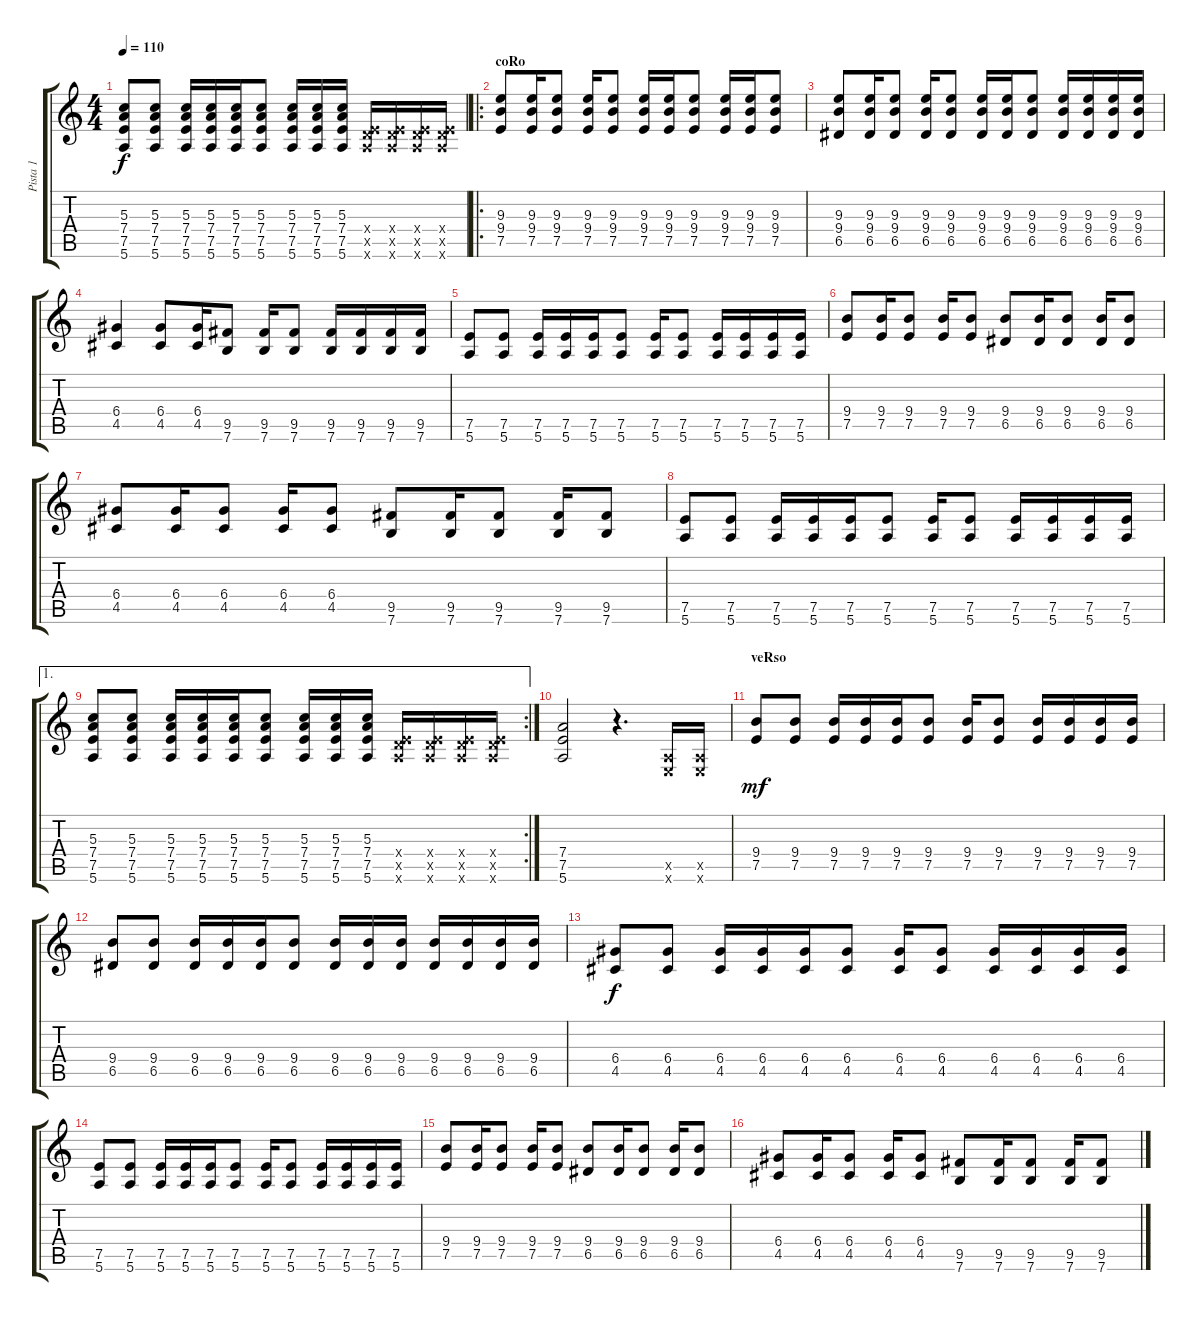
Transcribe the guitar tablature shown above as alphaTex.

\track ("Pista 1" "Pista 1") {instrument acousticguitarnylon}
\staff {score tabs}
\tuning (E4 B3 G3 D3 A2 E2) {hide}
\ts (4 4)
\tempo 110
\clef g2
\ks c
(5.3 7.4 7.5 5.6).8{dy f} (5.3 7.4 7.5 5.6).8 (5.3 7.4 7.5 5.6).16 (5.3 7.4 7.5 5.6).16 (5.3 7.4 7.5 5.6).16 (5.3 7.4 7.5 5.6).8 (5.3 7.4 7.5 5.6).16 (5.3 7.4 7.5 5.6).16 (5.3 7.4 7.5 5.6).16 (0.4{x} 7.5{x} 5.6{x}).16 (0.4{x} 7.5{x} 5.6{x}).16 (0.4{x} 7.5{x} 5.6{x}).16 (0.4{x} 7.5{x} 5.6{x}).16 |
\ro
\section ("" "coRo")
(9.3 9.4 7.5).8 (9.3 9.4 7.5).16 (9.3 9.4 7.5).8 (9.3 9.4 7.5).16 (9.3 9.4 7.5).8 (9.3 9.4 7.5).16 (9.3 9.4 7.5).16 (9.3 9.4 7.5).8 (9.3 9.4 7.5).16 (9.3 9.4 7.5).16 (9.3 9.4 7.5).8 |
(9.3 9.4 6.5).8 (9.3 9.4 6.5).16 (9.3 9.4 6.5).8 (9.3 9.4 6.5).16 (9.3 9.4 6.5).8 (9.3 9.4 6.5).16 (9.3 9.4 6.5).16 (9.3 9.4 6.5).8 (9.3 9.4 6.5).16 (9.3 9.4 6.5).16 (9.3 9.4 6.5).16 (9.3 9.4 6.5).16 |
(6.4 4.5).4 (6.4 4.5).8 (6.4 4.5).16 (9.5 7.6).8 (9.5 7.6).16 (9.5 7.6).8 (9.5 7.6).16 (9.5 7.6).16 (9.5 7.6).16 (9.5 7.6).16 |
(7.5 5.6).8 (7.5 5.6).8 (7.5 5.6).16 (7.5 5.6).16 (7.5 5.6).16 (7.5 5.6).8 (7.5 5.6).16 (7.5 5.6).8 (7.5 5.6).16 (7.5 5.6).16 (7.5 5.6).16 (7.5 5.6).16 |
(9.4 7.5).8 (9.4 7.5).16 (9.4 7.5).8 (9.4 7.5).16 (9.4 7.5).8 (9.4 6.5).8 (9.4 6.5).16 (9.4 6.5).8 (9.4 6.5).16 (9.4 6.5).8 |
(6.4 4.5).8 (6.4 4.5).16 (6.4 4.5).8 (6.4 4.5).16 (6.4 4.5).8 (9.5 7.6).8 (9.5 7.6).16 (9.5 7.6).8 (9.5 7.6).16 (9.5 7.6).8 |
(7.5 5.6).8 (7.5 5.6).8 (7.5 5.6).16 (7.5 5.6).16 (7.5 5.6).16 (7.5 5.6).8 (7.5 5.6).16 (7.5 5.6).8 (7.5 5.6).16 (7.5 5.6).16 (7.5 5.6).16 (7.5 5.6).16 |
\ae 1
\rc 2
(5.3 7.4 7.5 5.6).8 (5.3 7.4 7.5 5.6).8 (5.3 7.4 7.5 5.6).16 (5.3 7.4 7.5 5.6).16 (5.3 7.4 7.5 5.6).16 (5.3 7.4 7.5 5.6).8 (5.3 7.4 7.5 5.6).16 (5.3 7.4 7.5 5.6).16 (5.3 7.4 7.5 5.6).16 (0.4{x} 7.5{x} 5.6{x}).16 (0.4{x} 7.5{x} 5.6{x}).16 (0.4{x} 7.5{x} 5.6{x}).16 (0.4{x} 7.5{x} 5.6{x}).16 |
(7.4 7.5 5.6).2 r.4{d} (0.5{x} 0.6{x}).16 (0.5{x} 0.6{x}).16 |
\section ("" "veRso")
(9.4 7.5).8{dy mf} (9.4 7.5).8 (9.4 7.5).16 (9.4 7.5).16 (9.4 7.5).16 (9.4 7.5).8 (9.4 7.5).16 (9.4 7.5).8 (9.4 7.5).16 (9.4 7.5).16 (9.4 7.5).16 (9.4 7.5).16 |
(9.4 6.5).8 (9.4 6.5).8 (9.4 6.5).16 (9.4 6.5).16 (9.4 6.5).16 (9.4 6.5).8 (9.4 6.5).16 (9.4 6.5).16 (9.4 6.5).16 (9.4 6.5).16 (9.4 6.5).16 (9.4 6.5).16 (9.4 6.5).16 |
(6.4 4.5).8{dy f} (6.4 4.5).8 (6.4 4.5).16 (6.4 4.5).16 (6.4 4.5).16 (6.4 4.5).8 (6.4 4.5).16 (6.4 4.5).8 (6.4 4.5).16 (6.4 4.5).16 (6.4 4.5).16 (6.4 4.5).16 |
(7.5 5.6).8 (7.5 5.6).8 (7.5 5.6).16 (7.5 5.6).16 (7.5 5.6).16 (7.5 5.6).8 (7.5 5.6).16 (7.5 5.6).8 (7.5 5.6).16 (7.5 5.6).16 (7.5 5.6).16 (7.5 5.6).16 |
(9.4 7.5).8 (9.4 7.5).16 (9.4 7.5).8 (9.4 7.5).16 (9.4 7.5).8 (9.4 6.5).8 (9.4 6.5).16 (9.4 6.5).8 (9.4 6.5).16 (9.4 6.5).8 |
(6.4 4.5).8 (6.4 4.5).16 (6.4 4.5).8 (6.4 4.5).16 (6.4 4.5).8 (9.5 7.6).8 (9.5 7.6).16 (9.5 7.6).8 (9.5 7.6).16 (9.5 7.6).8
